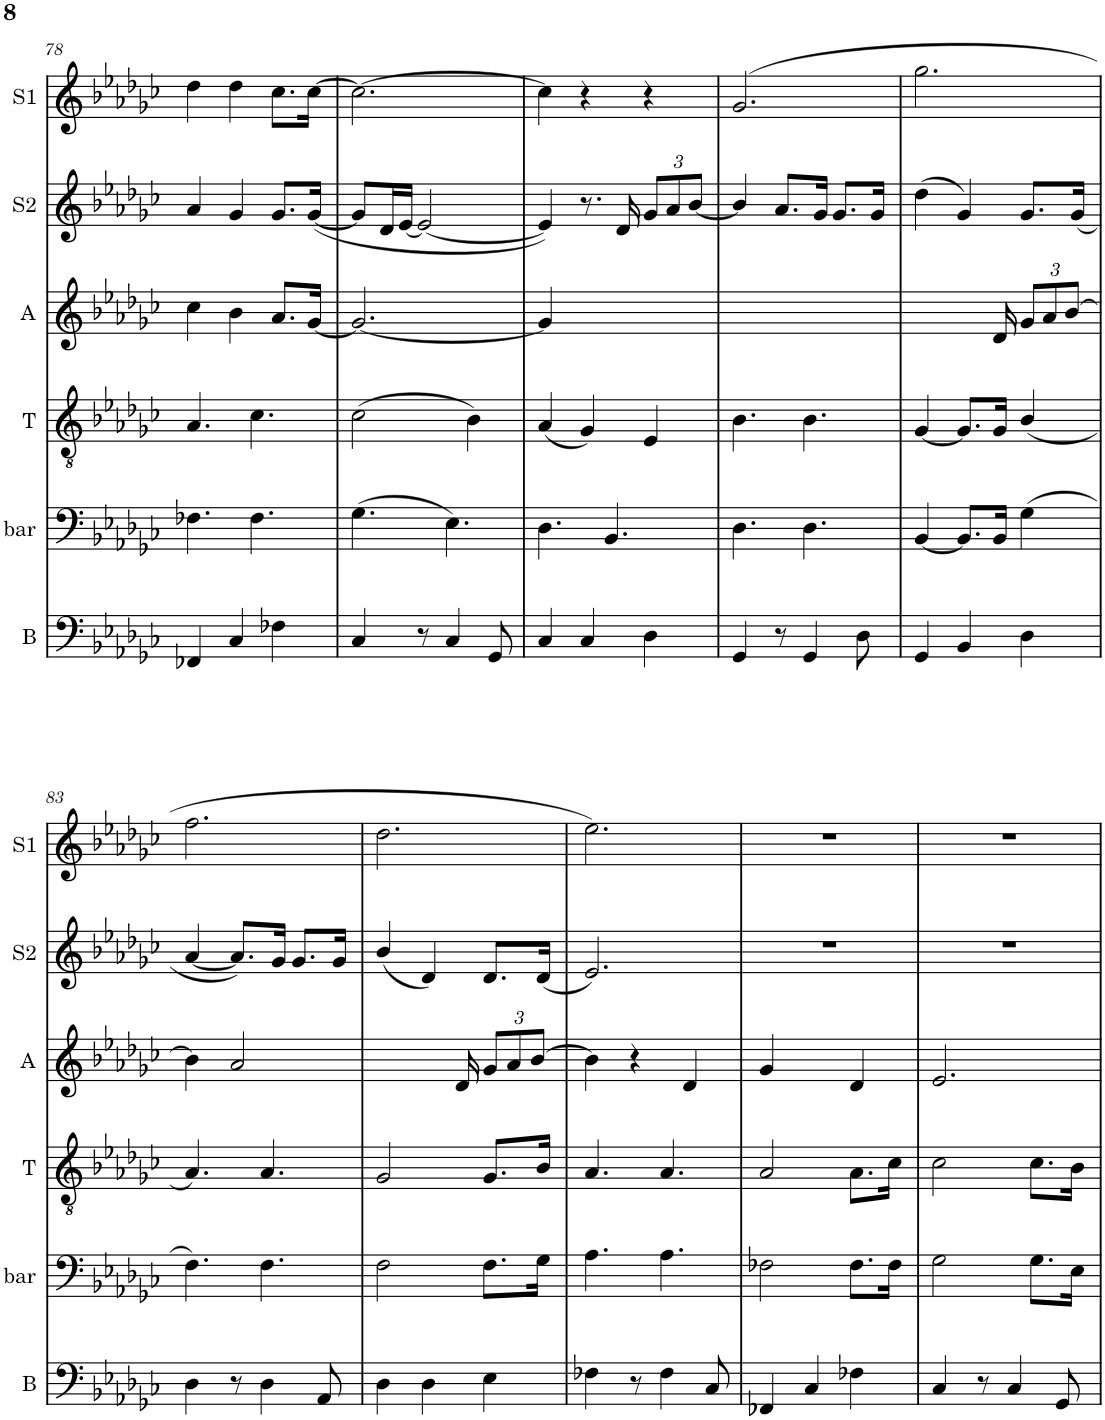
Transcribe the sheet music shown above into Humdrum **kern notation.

**kern	**kern	**kern	**kern	**kern	**kern
*part6	*part5	*part4	*part3	*part2	*part1
*staff6	*staff5	*staff4	*staff3	*staff2	*staff1
*I"B	*I"bar	*I"T	*I"A	*I"S2	*I"S1
*I'B	*I'bar	*I'T	*I'A	*I'S2	*I'S1
!!LO:PB:g=z
*clefF4	*clefF4	*clefGv2	*clefG2	*clefG2	*clefG2
*k[b-e-a-d-g-c-]	*k[b-e-a-d-g-c-]	*k[b-e-a-d-g-c-]	*k[b-e-a-d-g-c-]	*k[b-e-a-d-g-c-]	*k[b-e-a-d-g-c-]
*M3/4	*M3/4	*M3/4	*M3/4	*M3/4	*M3/4
=78	=78	=78	=78	=78	=78
4FF-X/	4.F-X\	4.A-/	4cc-\	4a-/	4dd-\
4C-/	.	.	4b-\	4g-/	4dd-\
.	4.F-\	4.c-\	.	.	.
4F-X\	.	.	8.a-/L	8.g-/L	8.cc-\L
.	.	.	[<16g-/Jk	(<[<16g-/Jk	[>16cc-\Jk
=79	=79	=79	=79	=79	=79
4C-/	(>4.G-\	(>2c-\	2.g-/_	8g-/L]	2.cc-\_
.	.	.	.	16d-/L	.
.	.	.	.	[<16e-/JJ	.
8r	.	.	.	2e-/_	.
4C-/	4.E-\)	.	.	.	.
.	.	4B-\)	.	.	.
8GG-/	.	.	.	.	.
=80	=80	=80	=80	=80	=80
4C-/	4.D-\	(<4A-/	4g-/]	4e-/])	4cc-\]
4C-/	.	4G-/)	4ryy	8.r	4r
.	4.BB-/	.	.	.	.
.	.	.	.	16d-/	.
*	*	*	*	*Xbrackettup	*
4D-\	.	4E-/	4ryy	12g-/L	4r
.	.	.	.	12a-/	.
.	.	.	.	[<12b-/J	.
=81	=81	=81	=81	=81	=81
4GG-/	4.D-\	4.B-\	2.ryy	4b-/]	(>2.g-/
8r	.	.	.	8.a-/L	.
4GG-/	4.D-\	4.B-\	.	.	.
.	.	.	.	16g-/Jk	.
.	.	.	.	8.g-/L	.
8D-\	.	.	.	.	.
.	.	.	.	16g-/Jk	.
=82	=82	=82	=82	=82	=82
4GG-/	[<4BB-/	[<4G-/	4..ryy	(>4dd-\	2.gg-\
4BB-/	8.BB-/L]	8.G-/L]	.	4g-/)	.
.	16BB-/Jk	16G-/Jk	16d-/	.	.
*	*	*	*Xbrackettup	*	*
4D-\	(>4G-\	(<4B-/	12g-/L	8.g-/L	.
.	.	.	12a-/	.	.
.	.	.	[12b-/J	.	.
.	.	.	.	(<16g-/Jk	.
!!LO:LB:g=z
=83	=83	=83	=83	=83	=83
4D-\	4.F\)	4.A-/)	4b-\]	[<4a-/	2.ff\
8r	.	.	2a-/	8.a-/L])	.
4D-\	4.F\	4.A-/	.	.	.
.	.	.	.	16g-/Jk	.
.	.	.	.	8.g-/L	.
8AA-/	.	.	.	.	.
.	.	.	.	16g-/Jk	.
=84	=84	=84	=84	=84	=84
4D-\	2F\	2G-/	4..ryy	(<4b-/	2.dd-\
4D-\	.	.	.	4d-/)	.
.	.	.	16d-/	.	.
4E-\	8.F\L	8.G-/L	12g-/L	8.d-/L	.
.	.	.	12a-/	.	.
.	.	.	[12b-/J	.	.
.	16G-\Jk	16B-/Jk	.	(<16d-/Jk	.
=85	=85	=85	=85	=85	=85
4F-X\	4.A-\	4.A-/	4b-\]	2.e-/)	2.ee-\)
8r	.	.	4r	.	.
4F-\	4.A-\	4.A-/	.	.	.
.	.	.	4d-/	.	.
8C-/	.	.	.	.	.
=86	=86	=86	=86	=86	=86
4FF-X/	2F-X\	2A-/	4g-/	2.r	2.r
4C-/	.	.	4ryy	.	.
4F-X\	8.F-\L	8.A-\L	4d-/	.	.
.	16F-\Jk	16c-\Jk	.	.	.
=87	=87	=87	=87	=87	=87
4C-/	2G-\	2c-\	2.e-/	2.r	2.r
8r	.	.	.	.	.
4C-/	.	.	.	.	.
.	8.G-\L	8.c-\L	.	.	.
8GG-/	.	.	.	.	.
.	16E-\Jk	16B-\Jk	.	.	.
=	=	=	=	=	=
*-	*-	*-	*-	*-	*-
